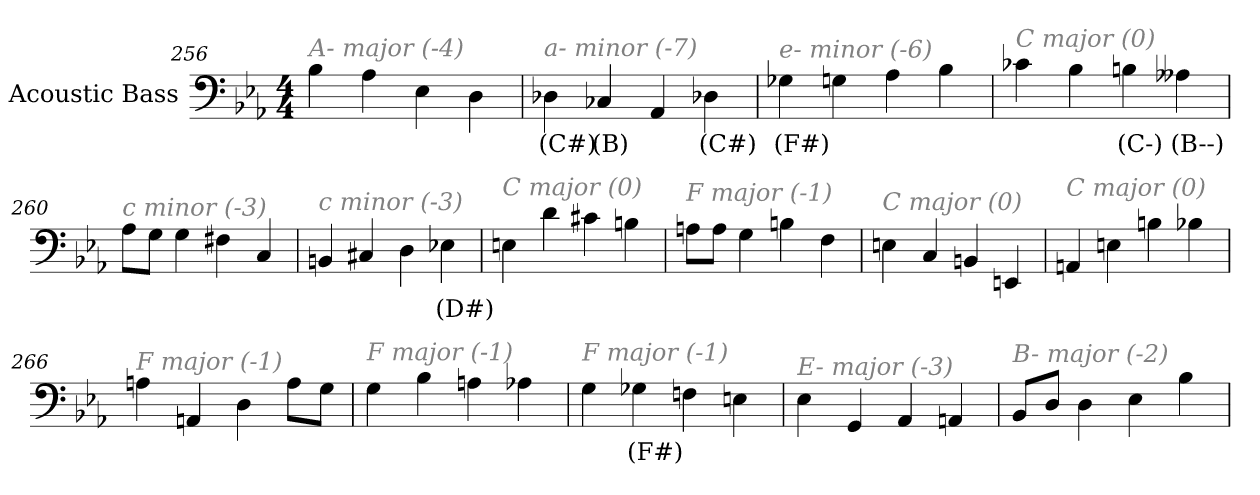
**kern	**text
*part1	*part1
*staff1	*staff1
*I"Acoustic Bass	*
*clefF4	*
*ITrd7c12	*
*k[b-e-a-]	*
*E-:	*
*M4/4	*
=256	=256
!LO:TX:i:color=#808080:t=A- major (-4)	!
4BB-	.
4AA-	.
4EE-	.
4DD	.
=257	=257
!LO:TX:i:color=#808080:t=a- minor (-7)	!
4DD-Xi	(C#)
4CC-Xi	(B)
4AAA-	.
4DD-Xi	(C#)
=258	=258
!LO:TX:i:color=#808080:t=e- minor (-6)	!
4GG-Xi	(F#)
4GG	.
4AA-	.
4BB-	.
=259	=259
!LO:TX:i:color=#808080:t=C major (0)	!
4C-Xj	.
4BB-	.
4BBni	(C-)
4AA--Xi	(B--)
=260	=260
!LO:TX:i:color=#808080:t=c minor (-3)	!
8AA-L	.
8GGJ	.
4GG	.
4FF#X	.
4CC	.
=261	=261
!LO:TX:i:color=#808080:t=c minor (-3)	!
4BBBn	.
4CC#X	.
4DD	.
4EE-Xi	(D#)
=262	=262
!LO:TX:i:color=#808080:t=C major (0)	!
4EEn	.
4D	.
4C#Xj	.
4BBn	.
=263	=263
!LO:TX:i:color=#808080:t=F major (-1)	!
8AAnL	.
8AAJ	.
4GG	.
4BBn	.
4FF	.
=264	=264
!LO:TX:i:color=#808080:t=C major (0)	!
4EEn	.
4CC	.
4BBBn	.
4EEEn	.
=265	=265
!LO:TX:i:color=#808080:t=C major (0)	!
4AAAn	.
4EEn	.
4BBn	.
4BB-X	.
=266	=266
!LO:TX:i:color=#808080:t=F major (-1)	!
4AAn	.
4AAAn	.
4DD	.
8AAL	.
8GGJ	.
=267	=267
!LO:TX:i:color=#808080:t=F major (-1)	!
4GG	.
4BB-	.
4AAn	.
4AA-X	.
=268	=268
!LO:TX:i:color=#808080:t=F major (-1)	!
4GG	.
4GG-Xi	(F#)
4FFn	.
4EEn	.
=269	=269
!LO:TX:i:color=#808080:t=E- major (-3)	!
4EE-	.
4GGG	.
4AAA-	.
4AAAn	.
=270	=270
!LO:TX:i:color=#808080:t=B- major (-2)	!
8BBB-L	.
8DDJ	.
4DD	.
4EE-	.
4BB-	.
=	=
*-	*-
